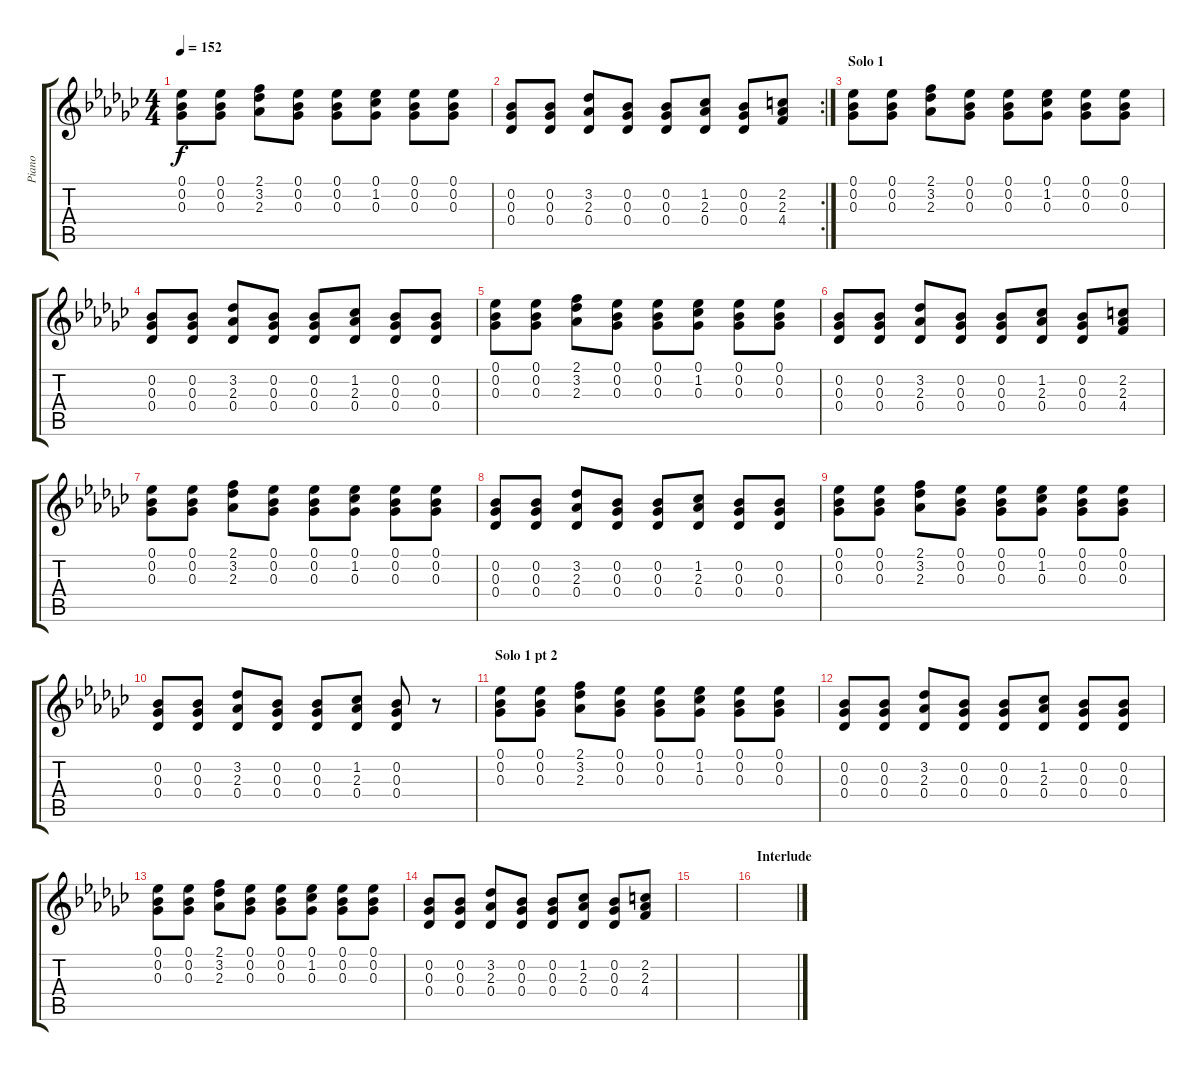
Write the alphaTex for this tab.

\track ("Piano" "Piano") {instrument brightacousticpiano}
\staff {score tabs}
\tuning (Eb5 Bb4 Gb4 Db4 Ab3 Eb3) {hide}
\ts (4 4)
\tempo 152
\clef g2
\ks gb
(0.1 0.2 0.3).8{dy f} (0.1 0.2 0.3).8 (2.1 3.2 2.3).8 (0.1 0.2 0.3).8 (0.1 0.2 0.3).8 (0.1 1.2 0.3).8 (0.1 0.2 0.3).8 (0.1 0.2 0.3).8 |
\rc 2
(0.2 0.3 0.4).8 (0.2 0.3 0.4).8 (3.2 2.3 0.4).8 (0.2 0.3 0.4).8 (0.2 0.3 0.4).8 (1.2 2.3 0.4).8 (0.2 0.3 0.4).8 (2.2 2.3 4.4).8 |
\section ("" "Solo 1")
(0.1 0.2 0.3).8 (0.1 0.2 0.3).8 (2.1 3.2 2.3).8 (0.1 0.2 0.3).8 (0.1 0.2 0.3).8 (0.1 1.2 0.3).8 (0.1 0.2 0.3).8 (0.1 0.2 0.3).8 |
(0.2 0.3 0.4).8 (0.2 0.3 0.4).8 (3.2 2.3 0.4).8 (0.2 0.3 0.4).8 (0.2 0.3 0.4).8 (1.2 2.3 0.4).8 (0.2 0.3 0.4).8 (0.2 0.3 0.4).8 |
(0.1 0.2 0.3).8 (0.1 0.2 0.3).8 (2.1 3.2 2.3).8 (0.1 0.2 0.3).8 (0.1 0.2 0.3).8 (0.1 1.2 0.3).8 (0.1 0.2 0.3).8 (0.1 0.2 0.3).8 |
(0.2 0.3 0.4).8 (0.2 0.3 0.4).8 (3.2 2.3 0.4).8 (0.2 0.3 0.4).8 (0.2 0.3 0.4).8 (1.2 2.3 0.4).8 (0.2 0.3 0.4).8 (2.2 2.3 4.4).8 |
(0.1 0.2 0.3).8 (0.1 0.2 0.3).8 (2.1 3.2 2.3).8 (0.1 0.2 0.3).8 (0.1 0.2 0.3).8 (0.1 1.2 0.3).8 (0.1 0.2 0.3).8 (0.1 0.2 0.3).8 |
(0.2 0.3 0.4).8 (0.2 0.3 0.4).8 (3.2 2.3 0.4).8 (0.2 0.3 0.4).8 (0.2 0.3 0.4).8 (1.2 2.3 0.4).8 (0.2 0.3 0.4).8 (0.2 0.3 0.4).8 |
(0.1 0.2 0.3).8 (0.1 0.2 0.3).8 (2.1 3.2 2.3).8 (0.1 0.2 0.3).8 (0.1 0.2 0.3).8 (0.1 1.2 0.3).8 (0.1 0.2 0.3).8 (0.1 0.2 0.3).8 |
(0.2 0.3 0.4).8 (0.2 0.3 0.4).8 (3.2 2.3 0.4).8 (0.2 0.3 0.4).8 (0.2 0.3 0.4).8 (1.2 2.3 0.4).8 (0.2 0.3 0.4).8 r.8 |
\section ("" "Solo 1 pt 2")
(0.1 0.2 0.3).8 (0.1 0.2 0.3).8 (2.1 3.2 2.3).8 (0.1 0.2 0.3).8 (0.1 0.2 0.3).8 (0.1 1.2 0.3).8 (0.1 0.2 0.3).8 (0.1 0.2 0.3).8 |
(0.2 0.3 0.4).8 (0.2 0.3 0.4).8 (3.2 2.3 0.4).8 (0.2 0.3 0.4).8 (0.2 0.3 0.4).8 (1.2 2.3 0.4).8 (0.2 0.3 0.4).8 (0.2 0.3 0.4).8 |
(0.1 0.2 0.3).8 (0.1 0.2 0.3).8 (2.1 3.2 2.3).8 (0.1 0.2 0.3).8 (0.1 0.2 0.3).8 (0.1 1.2 0.3).8 (0.1 0.2 0.3).8 (0.1 0.2 0.3).8 |
(0.2 0.3 0.4).8 (0.2 0.3 0.4).8 (3.2 2.3 0.4).8 (0.2 0.3 0.4).8 (0.2 0.3 0.4).8 (1.2 2.3 0.4).8 (0.2 0.3 0.4).8 (2.2 2.3 4.4).8 |
|
\section ("" "Interlude")
